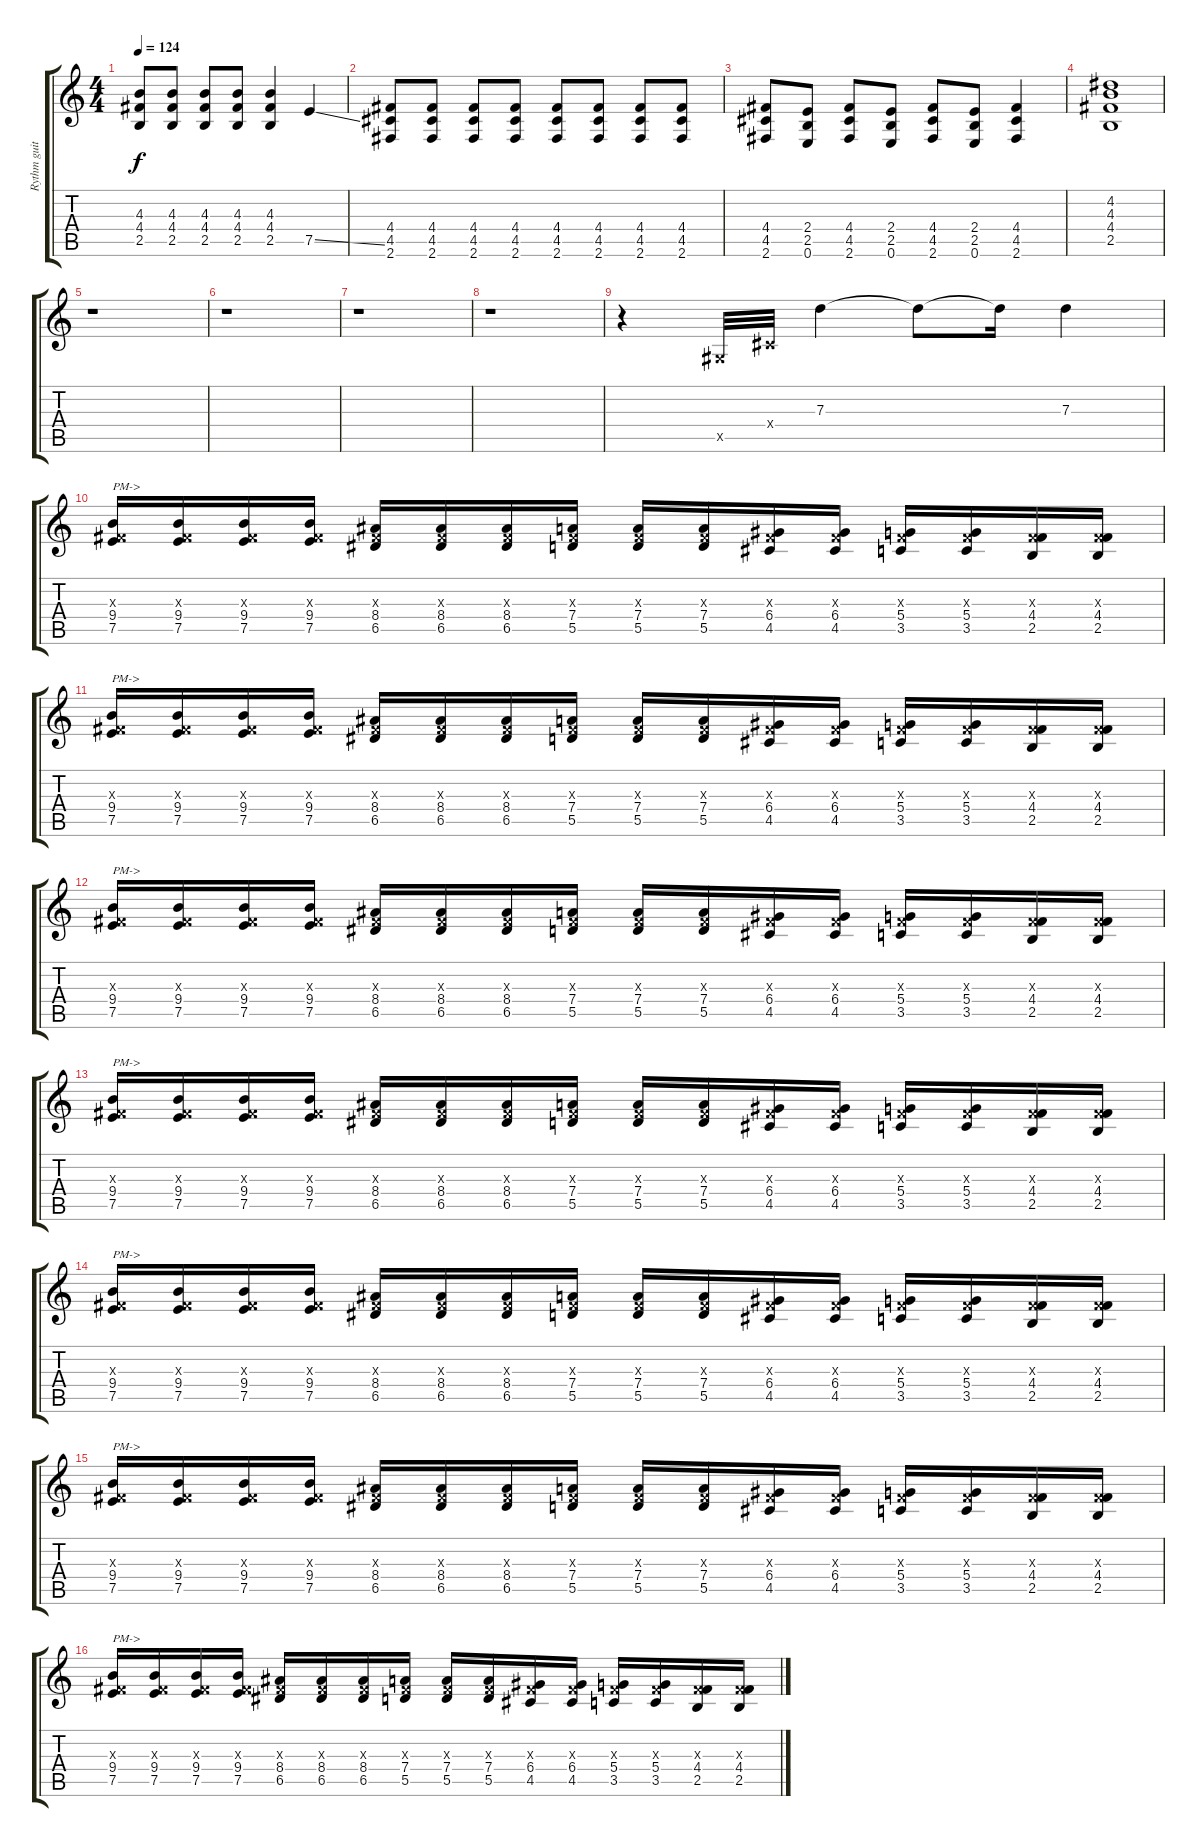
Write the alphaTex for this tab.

\track ("Rythm guitar 2" "Rythm guit") {instrument overdrivenguitar}
\staff {score tabs}
\tuning (E4 B3 G3 D3 A2 E2) {hide}
\ts (4 4)
\tempo 124
\clef g2
\ks c
(4.3{t} 4.4{t} 2.5{t}).8{dy f} (4.3 4.4 2.5).8 (4.3 4.4 2.5).8 (4.3 4.4 2.5).8 (4.3 4.4 2.5).4 7.5{ss}.4 |
(4.4 4.5 2.6).8 (4.4 4.5 2.6).8 (4.4 4.5 2.6).8 (4.4 4.5 2.6).8 (4.4 4.5 2.6).8 (4.4 4.5 2.6).8 (4.4 4.5 2.6).8 (4.4 4.5 2.6).8 |
(4.4 4.5 2.6).8 (2.4 2.5 0.6).8 (4.4 4.5 2.6).8 (2.4 2.5 0.6).8 (4.4 4.5 2.6).8 (2.4 2.5 0.6).8 (4.4 4.5 2.6).4 |
(4.2 4.3 4.4 2.5).1 |
r.1 |
r.1 |
r.1 |
r.1 |
r.4 -1.5{x}.32 -1.4{x}.32 7.3.4 7.3{t}.8 7.3{t}.16 7.3.4 |
(-1.3{x} 9.4 7.5).16{txt "PM->"} (-1.3{x} 9.4 7.5).16 (-1.3{x} 9.4 7.5).16 (-1.3{x} 9.4 7.5).16 (-1.3{x} 8.4 6.5).16 (-1.3{x} 8.4 6.5).16 (-1.3{x} 8.4 6.5).16 (-1.3{x} 7.4 5.5).16 (-1.3{x} 7.4 5.5).16 (-1.3{x} 7.4 5.5).16 (-1.3{x} 6.4 4.5).16 (-1.3{x} 6.4 4.5).16 (-1.3{x} 5.4 3.5).16 (-1.3{x} 5.4 3.5).16 (-1.3{x} 4.4 2.5).16 (-1.3{x} 4.4 2.5).16 |
(-1.3{x} 9.4 7.5).16{txt "PM->"} (-1.3{x} 9.4 7.5).16 (-1.3{x} 9.4 7.5).16 (-1.3{x} 9.4 7.5).16 (-1.3{x} 8.4 6.5).16 (-1.3{x} 8.4 6.5).16 (-1.3{x} 8.4 6.5).16 (-1.3{x} 7.4 5.5).16 (-1.3{x} 7.4 5.5).16 (-1.3{x} 7.4 5.5).16 (-1.3{x} 6.4 4.5).16 (-1.3{x} 6.4 4.5).16 (-1.3{x} 5.4 3.5).16 (-1.3{x} 5.4 3.5).16 (-1.3{x} 4.4 2.5).16 (-1.3{x} 4.4 2.5).16 |
(-1.3{x} 9.4 7.5).16{txt "PM->"} (-1.3{x} 9.4 7.5).16 (-1.3{x} 9.4 7.5).16 (-1.3{x} 9.4 7.5).16 (-1.3{x} 8.4 6.5).16 (-1.3{x} 8.4 6.5).16 (-1.3{x} 8.4 6.5).16 (-1.3{x} 7.4 5.5).16 (-1.3{x} 7.4 5.5).16 (-1.3{x} 7.4 5.5).16 (-1.3{x} 6.4 4.5).16 (-1.3{x} 6.4 4.5).16 (-1.3{x} 5.4 3.5).16 (-1.3{x} 5.4 3.5).16 (-1.3{x} 4.4 2.5).16 (-1.3{x} 4.4 2.5).16 |
(-1.3{x} 9.4 7.5).16{txt "PM->"} (-1.3{x} 9.4 7.5).16 (-1.3{x} 9.4 7.5).16 (-1.3{x} 9.4 7.5).16 (-1.3{x} 8.4 6.5).16 (-1.3{x} 8.4 6.5).16 (-1.3{x} 8.4 6.5).16 (-1.3{x} 7.4 5.5).16 (-1.3{x} 7.4 5.5).16 (-1.3{x} 7.4 5.5).16 (-1.3{x} 6.4 4.5).16 (-1.3{x} 6.4 4.5).16 (-1.3{x} 5.4 3.5).16 (-1.3{x} 5.4 3.5).16 (-1.3{x} 4.4 2.5).16 (-1.3{x} 4.4 2.5).16 |
(-1.3{x} 9.4 7.5).16{txt "PM->"} (-1.3{x} 9.4 7.5).16 (-1.3{x} 9.4 7.5).16 (-1.3{x} 9.4 7.5).16 (-1.3{x} 8.4 6.5).16 (-1.3{x} 8.4 6.5).16 (-1.3{x} 8.4 6.5).16 (-1.3{x} 7.4 5.5).16 (-1.3{x} 7.4 5.5).16 (-1.3{x} 7.4 5.5).16 (-1.3{x} 6.4 4.5).16 (-1.3{x} 6.4 4.5).16 (-1.3{x} 5.4 3.5).16 (-1.3{x} 5.4 3.5).16 (-1.3{x} 4.4 2.5).16 (-1.3{x} 4.4 2.5).16 |
(-1.3{x} 9.4 7.5).16{txt "PM->"} (-1.3{x} 9.4 7.5).16 (-1.3{x} 9.4 7.5).16 (-1.3{x} 9.4 7.5).16 (-1.3{x} 8.4 6.5).16 (-1.3{x} 8.4 6.5).16 (-1.3{x} 8.4 6.5).16 (-1.3{x} 7.4 5.5).16 (-1.3{x} 7.4 5.5).16 (-1.3{x} 7.4 5.5).16 (-1.3{x} 6.4 4.5).16 (-1.3{x} 6.4 4.5).16 (-1.3{x} 5.4 3.5).16 (-1.3{x} 5.4 3.5).16 (-1.3{x} 4.4 2.5).16 (-1.3{x} 4.4 2.5).16 |
(-1.3{x} 9.4 7.5).16{txt "PM->"} (-1.3{x} 9.4 7.5).16 (-1.3{x} 9.4 7.5).16 (-1.3{x} 9.4 7.5).16 (-1.3{x} 8.4 6.5).16 (-1.3{x} 8.4 6.5).16 (-1.3{x} 8.4 6.5).16 (-1.3{x} 7.4 5.5).16 (-1.3{x} 7.4 5.5).16 (-1.3{x} 7.4 5.5).16 (-1.3{x} 6.4 4.5).16 (-1.3{x} 6.4 4.5).16 (-1.3{x} 5.4 3.5).16 (-1.3{x} 5.4 3.5).16 (-1.3{x} 4.4 2.5).16 (-1.3{x} 4.4 2.5).16
